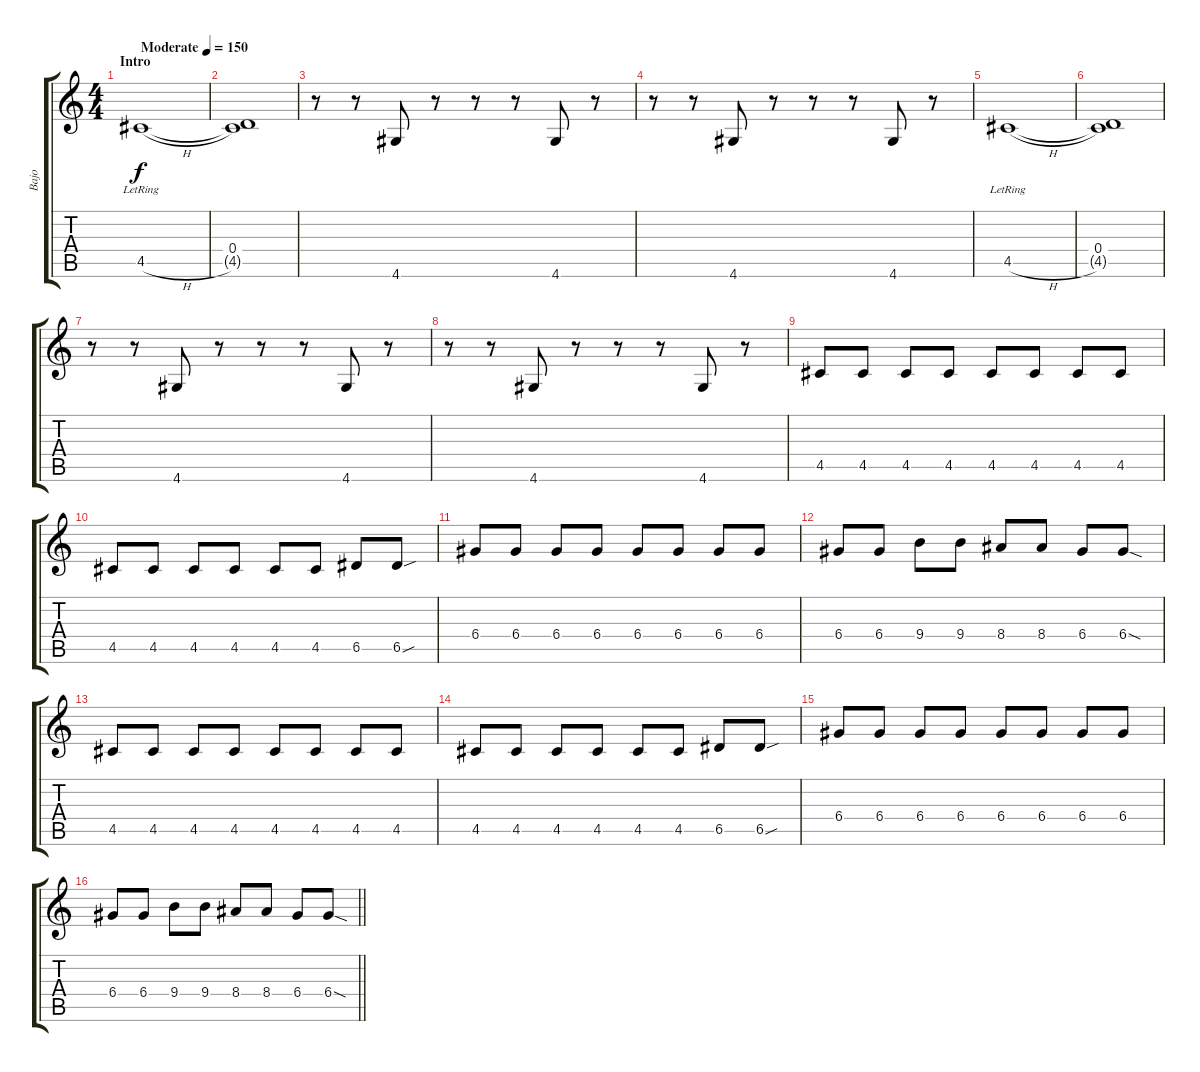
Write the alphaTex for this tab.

\track ("Bajo" "Bajo") {instrument electricbasspick}
\staff {score tabs}
\tuning (E4 B3 G3 D3 A2 E2) {hide}
\ts (4 4)
\section ("" "Intro")
\tempo (150 "Moderate")
\clef g2
\ks c
4.5{h lr}.1{dy f instrument electricbasspick} |
(0.4 4.5{t}).1 |
r.8 r.8 4.6.8 r.8 r.8 r.8 4.6.8 r.8 |
r.8 r.8 4.6.8 r.8 r.8 r.8 4.6.8 r.8 |
4.5{h lr}.1 |
(0.4 4.5{t}).1 |
r.8 r.8 4.6.8 r.8 r.8 r.8 4.6.8 r.8 |
r.8 r.8 4.6.8 r.8 r.8 r.8 4.6.8 r.8 |
4.5.8 4.5.8 4.5.8 4.5.8 4.5.8 4.5.8 4.5.8 4.5.8 |
4.5.8 4.5.8 4.5.8 4.5.8 4.5.8 4.5.8 6.5.8 6.5{sou}.8 |
6.4.8 6.4.8 6.4.8 6.4.8 6.4.8 6.4.8 6.4.8 6.4.8 |
6.4.8 6.4.8 9.4.8 9.4.8 8.4.8 8.4.8 6.4.8 6.4{sod}.8 |
4.5.8 4.5.8 4.5.8 4.5.8 4.5.8 4.5.8 4.5.8 4.5.8 |
4.5.8 4.5.8 4.5.8 4.5.8 4.5.8 4.5.8 6.5.8 6.5{sou}.8 |
6.4.8 6.4.8 6.4.8 6.4.8 6.4.8 6.4.8 6.4.8 6.4.8 |
\barLineRight lightlight
6.4.8 6.4.8 9.4.8 9.4.8 8.4.8 8.4.8 6.4.8 6.4{sod}.8
